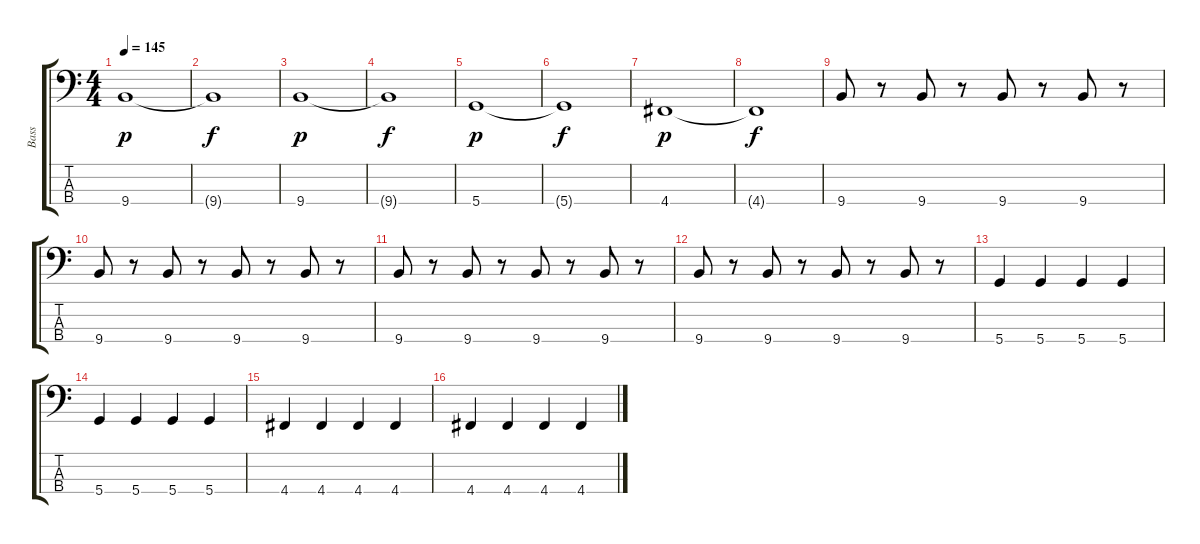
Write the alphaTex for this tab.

\track ("Bass" "Bass") {instrument electricbasspick}
\staff {score tabs}
\tuning (G2 D2 A1 D1) {hide}
\ts (4 4)
\tempo 145
\clef f4
\ks c
9.4.1{dy p} |
9.4{t}.1{dy f} |
9.4.1{dy p} |
9.4{t}.1{dy f} |
5.4.1{dy p} |
5.4{t}.1{dy f} |
4.4.1{dy p} |
4.4{t}.1{dy f} |
9.4.8 r.8 9.4.8 r.8 9.4.8 r.8 9.4.8 r.8 |
9.4.8 r.8 9.4.8 r.8 9.4.8 r.8 9.4.8 r.8 |
9.4.8 r.8 9.4.8 r.8 9.4.8 r.8 9.4.8 r.8 |
9.4.8 r.8 9.4.8 r.8 9.4.8 r.8 9.4.8 r.8 |
5.4.4 5.4.4 5.4.4 5.4.4 |
5.4.4 5.4.4 5.4.4 5.4.4 |
4.4.4 4.4.4 4.4.4 4.4.4 |
4.4.4 4.4.4 4.4.4 4.4.4
